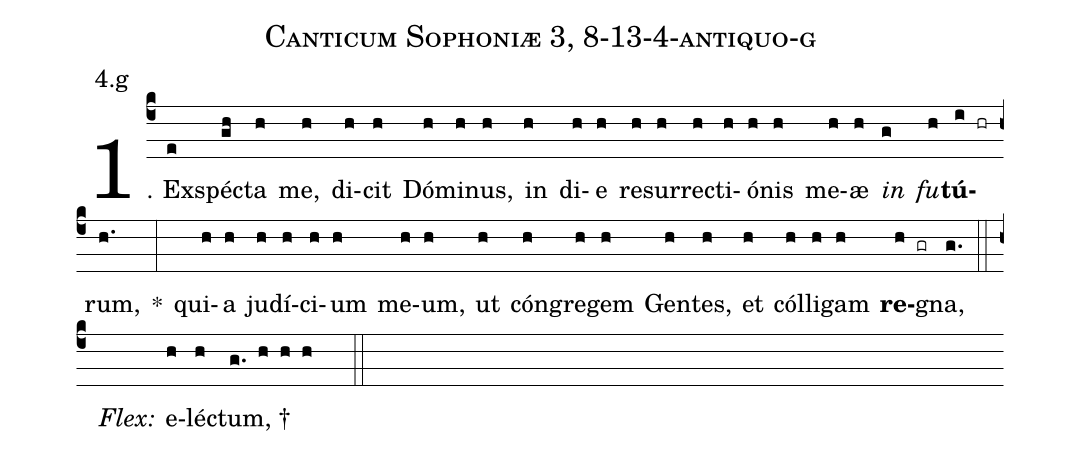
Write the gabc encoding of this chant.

name: Canticum Sophoniæ 3, 8-13-4-antiquo-g;
annotation: 4.g;
%%
(c4)1. Ex(e)spéc(gh)ta(h) me,(h) di(h)cit(h) Dó(h)mi(h)nus,(h) in(h) di(h)e(h) re(h)sur(h)rec(h)ti(h)ó(h)nis(h) me(h)æ(h) <i>in</i>(g) <i>fu</i>(h)<b>tú</b>(i hr)rum,(h.) *(:) qui(h)a(h) ju(h)dí(h)ci(h)um(h) me(h)um,(h) ut(h) cón(h)gre(h)gem(h) Gen(h)tes,(h) et(h) cól(h)li(h)gam(h) <b>re</b>(h gr)gna,(g.) (::)
<i>Flex:</i>()  e(h)léc(h)tum, †(g. h h h  ::)
